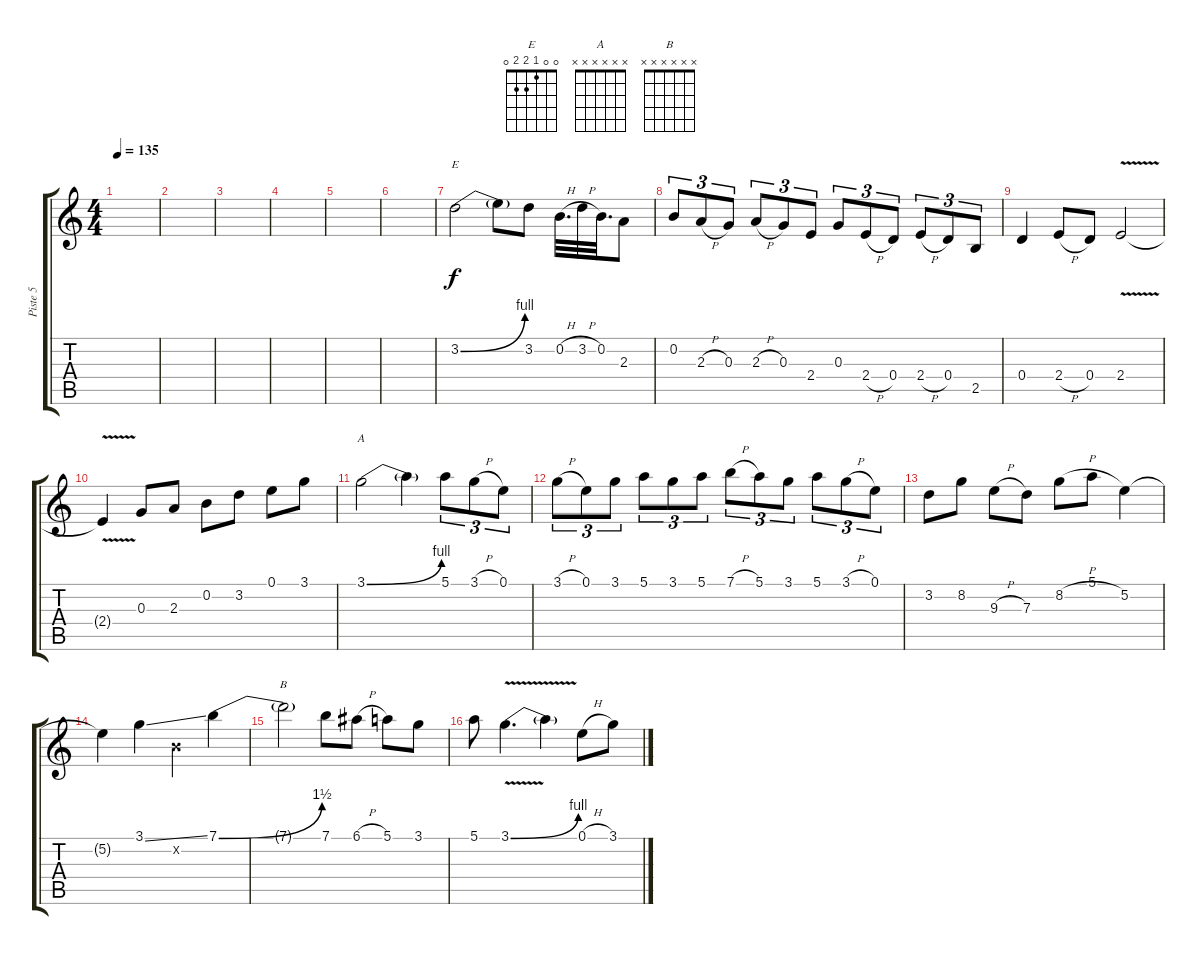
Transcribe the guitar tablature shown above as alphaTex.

\track ("Piste 5" "Piste 5") {mute instrument overdrivenguitar}
\staff {score tabs}
\tuning (E4 B3 G3 D3 A2 E2) {hide}
\chord ("E" 0 0 1 2 2 0)
\chord ("A" x x x x x x)
\chord ("B" x x x x x x)
\ts (4 4)
\tempo 135
\clef g2
\ks c
|
|
|
|
|
|
3.2{be (bend 0 0 60 4)}.2{ch "E"} 3.2{t}.8 3.2.8 0.2{h}.32{d} 3.2{h}.32 0.2.32{d} 2.3.8 |
0.2.8{tu (3 2)} 2.3{h}.8{tu (3 2)} 0.3.8{tu (3 2)} 2.3{h}.8{tu (3 2)} 0.3.8{tu (3 2)} 2.4.8{tu (3 2)} 0.3.8{tu (3 2)} 2.4{h}.8{tu (3 2)} 0.4.8{tu (3 2)} 2.4{h}.8{tu (3 2)} 0.4.8{tu (3 2)} 2.5.8{tu (3 2)} |
0.4.4 2.4{h}.8 0.4.8 2.4{v}.2 |
2.4{t}.4 0.3.8 2.3.8 0.2.8 3.2.8 0.1.8 3.1.8 |
3.1{be (bend 0 0 60 4)}.2{ch "A"} 3.1{t}.4 5.1.8{tu (3 2)} 3.1{h}.8{tu (3 2)} 0.1.8{tu (3 2)} |
3.1{h}.8{tu (3 2)} 0.1.8{tu (3 2)} 3.1.8{tu (3 2)} 5.1.8{tu (3 2)} 3.1.8{tu (3 2)} 5.1.8{tu (3 2)} 7.1{h}.8{tu (3 2)} 5.1.8{tu (3 2)} 3.1.8{tu (3 2)} 5.1.8{tu (3 2)} 3.1{h}.8{tu (3 2)} 0.1.8{tu (3 2)} |
3.2.8 8.2.8 9.3{h}.8 7.3.8 8.2{h}.8 5.1.8 5.2.4 |
5.2{t}.4 3.1{ss}.4 0.2{x}.4 7.1{be (bend 0 0 60 6)}.4 |
7.1{t}.2{ch "B"} 7.1.8 6.1{h}.8 5.1.8 3.1.8 |
5.1.8 3.1{be (bend 0 0 60 4) v}.4{d} 3.1{t}.4 0.1{h}.8 3.1.8
